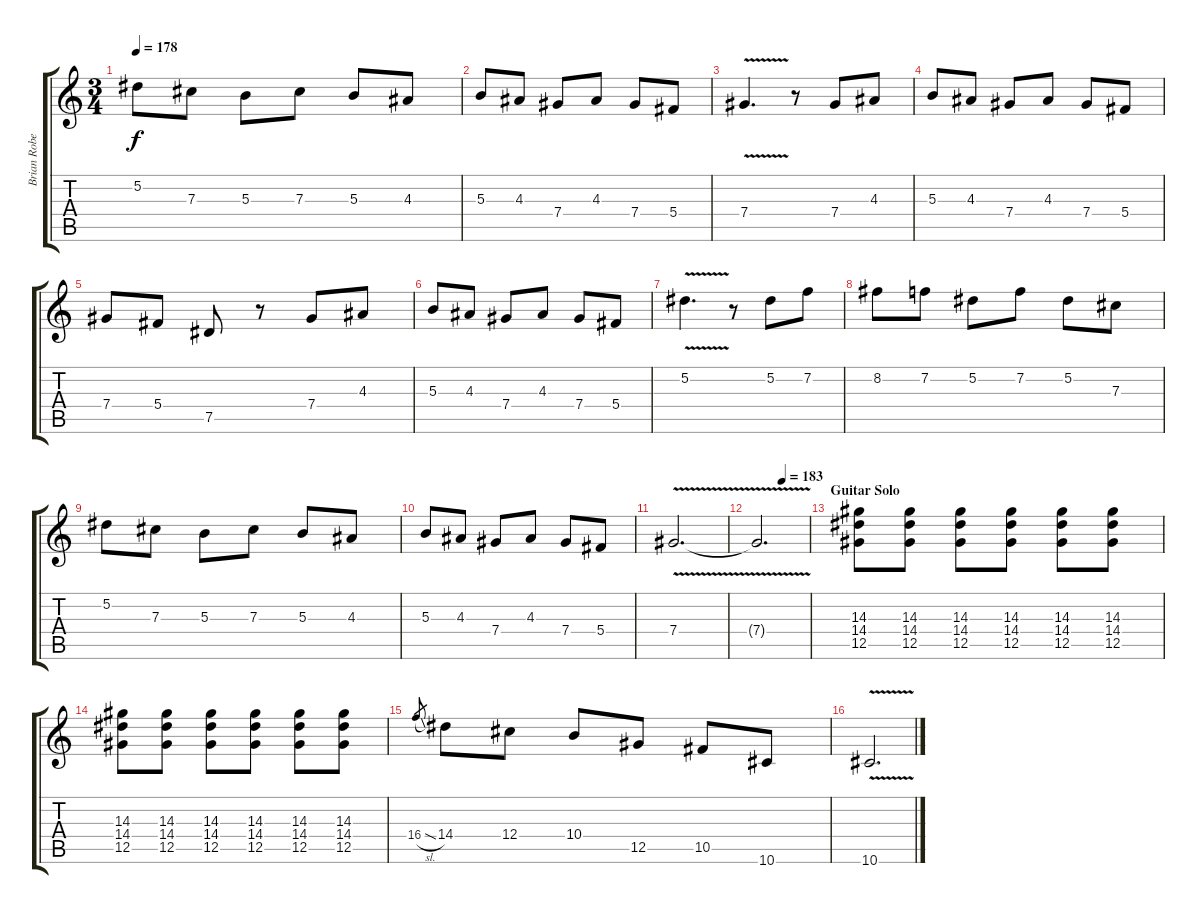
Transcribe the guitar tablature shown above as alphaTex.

\track ("Brian Robertson" "Brian Robe") {instrument overdrivenguitar}
\staff {score tabs}
\tuning (Eb4 Bb3 Gb3 Db3 Ab2 Eb2) {hide}
\ts (3 4)
\tempo 178
\clef g2
\ks c
5.2.8{dy f} 7.3.8 5.3.8 7.3.8 5.3.8 4.3.8 |
5.3.8 4.3.8 7.4.8 4.3.8 7.4.8 5.4.8 |
7.4{v}.4{d} r.8 7.4.8 4.3.8 |
5.3.8 4.3.8 7.4.8 4.3.8 7.4.8 5.4.8 |
7.4.8 5.4.8 7.5.8 r.8 7.4.8 4.3.8 |
5.3.8 4.3.8 7.4.8 4.3.8 7.4.8 5.4.8 |
5.2{v}.4{d} r.8 5.2.8 7.2.8 |
8.2.8 7.2.8 5.2.8 7.2.8 5.2.8 7.3.8 |
5.2.8 7.3.8 5.3.8 7.3.8 5.3.8 4.3.8 |
5.3.8 4.3.8 7.4.8 4.3.8 7.4.8 5.4.8 |
7.4{v}.2{d} |
\tempo (183 0.5)
7.4{t}.2{d} |
\section ("" "Guitar Solo")
(14.3 14.4 12.5).8 (14.3 14.4 12.5).8 (14.3 14.4 12.5).8 (14.3 14.4 12.5).8 (14.3 14.4 12.5).8 (14.3 14.4 12.5).8 |
(14.3 14.4 12.5).8 (14.3 14.4 12.5).8 (14.3 14.4 12.5).8 (14.3 14.4 12.5).8 (14.3 14.4 12.5).8 (14.3 14.4 12.5).8 |
16.4{sl}.8{gr} 14.4.8 12.4.8 10.4.8 12.5.8 10.5.8 10.6.8 |
10.6{v}.2{d}
